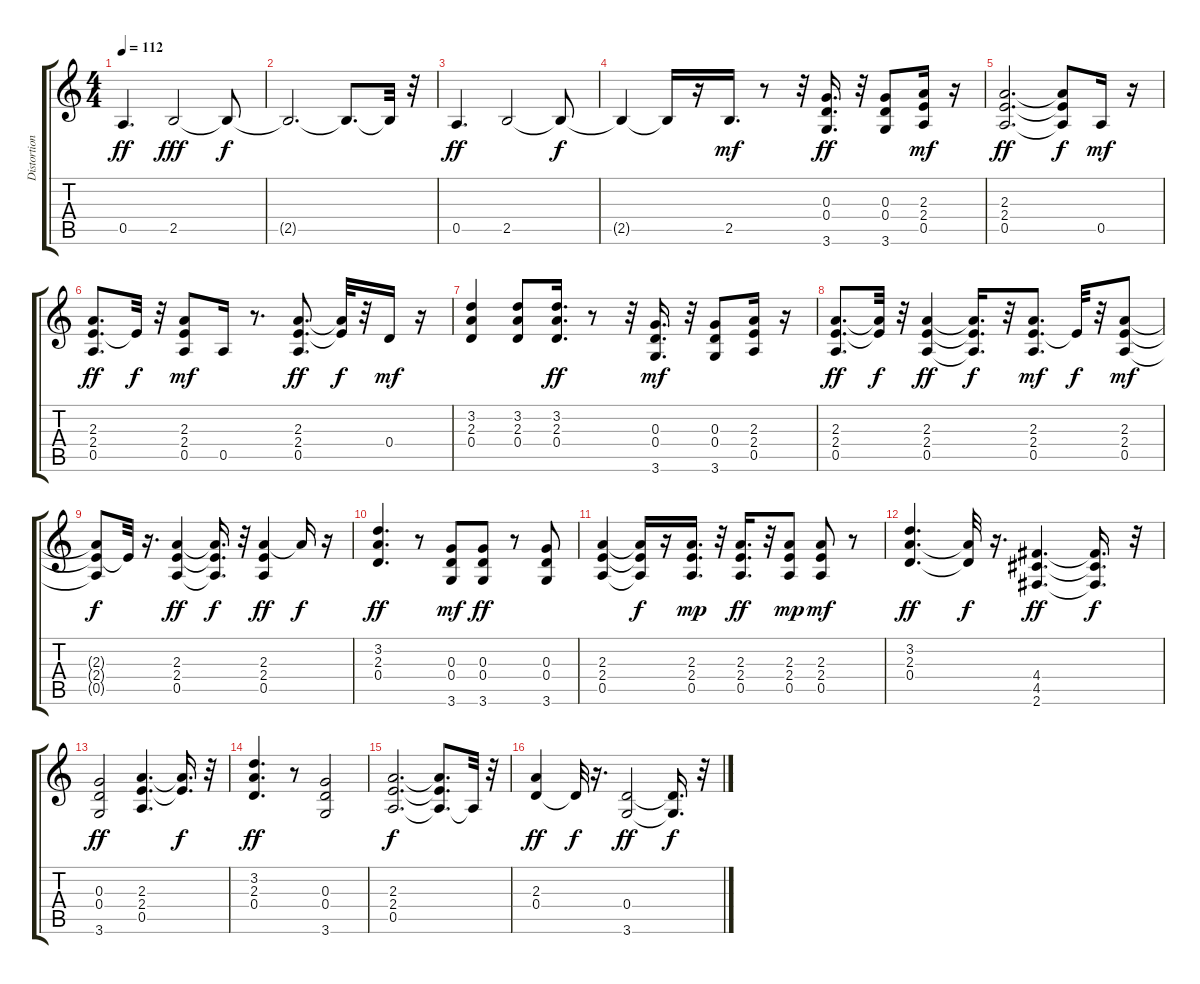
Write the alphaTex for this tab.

\track ("Distortion Guitar" "Distortion") {instrument distortionguitar}
\staff {score tabs}
\tuning (E4 B3 G3 D3 A2 E2) {hide}
\ts (4 4)
\tempo 112
\clef g2
\ks c
0.5.4{d dy ff} 2.5.2{dy fff} 2.5{t}.8{dy f} |
2.5{t}.2{d} 2.5{t}.8{d} 2.5{t}.32 r.32 |
0.5.4{d dy ff} 2.5.2 2.5{t}.8{dy f} |
2.5{t}.4 2.5{t}.16 r.16 2.5.16{d dy mf} r.8 r.32 (0.3 0.4 3.6).16{d dy ff} r.32 (0.3 0.4 3.6).8 (2.3 2.4 0.5).16{dy mf} r.16 |
(2.3 2.4 0.5).2{d dy ff} (2.3{t} 2.4{t} 0.5{t}).8{dy f} 0.5.16{dy mf} r.16 |
(2.3 2.4 0.5).8{d dy ff} 2.4{t}.32{dy f} r.32 (2.3 2.4 0.5).8{dy mf} 0.5.16 r.8{d} (2.3 2.4 0.5).8{d dy ff} (2.3{t} 2.4{t}).32{dy f} r.32 0.4.16{dy mf} r.16 |
(3.2 2.3 0.4).4 (3.2 2.3 0.4).8 (3.2 2.3 0.4).16{d dy ff} r.8 r.32 (0.3 0.4 3.6).16{d dy mf} r.32 (0.3 0.4 3.6).8 (2.3 2.4 0.5).16 r.16 |
(2.3 2.4 0.5).8{d dy ff} (2.3{t} 2.4{t}).32{dy f} r.32 (2.3 2.4 0.5).4{dy ff} (2.3{t} 2.4{t} 0.5{t}).16{d dy f} r.32 (2.3 2.4 0.5).8{d dy mf} 2.4{t}.32{dy f} r.32 (2.3 2.4 0.5).8{dy mf} |
(2.3{t} 2.4{t} 0.5{t}).8{dy f} 2.4{t}.32 r.16{d} (2.3 2.4 0.5).4{dy ff} (2.3{t} 2.4{t} 0.5{t}).16{d dy f} r.32 (2.3 2.4 0.5).4{dy ff} 2.3{t}.16{dy f} r.16 |
(3.2 2.3 0.4).4{d dy ff} r.8 (0.3 0.4 3.6).8{dy mf} (0.3 0.4 3.6).8{dy ff} r.8 (0.3 0.4 3.6).8 |
(2.3 2.4 0.5).4 (2.3{t} 2.4{t} 0.5{t}).16{dy f} r.16 (2.3 2.4 0.5).16{d dy mp} r.32 (2.3 2.4 0.5).16{d dy ff} r.32 (2.3 2.4 0.5).8{dy mp} (2.3 2.4 0.5).8{dy mf} r.8 |
(3.2 2.3 0.4).4{d dy ff} (2.3{t} 0.4{t}).32{dy f} r.16{d} (4.4 4.5 2.6).4{d dy ff} (4.4{t} 4.5{t} 2.6{t}).16{d dy f} r.32 |
(0.3 0.4 3.6).2{dy ff} (2.3 2.4 0.5).4{d} (2.3{t} 2.4{t}).16{d dy f} r.32 |
(3.2 2.3 0.4).4{d dy ff} r.8 (0.3 0.4 3.6).2 |
(2.3 2.4 0.5).2{d dy f} (2.3{t} 2.4{t} 0.5{t}).8{d} 0.5{t}.32 r.32 |
(2.3 0.4).4{dy ff} 0.4{t}.32{dy f} r.16{d} (0.4 3.6).2{dy ff} (0.4{t} 3.6{t}).16{d dy f} r.32
